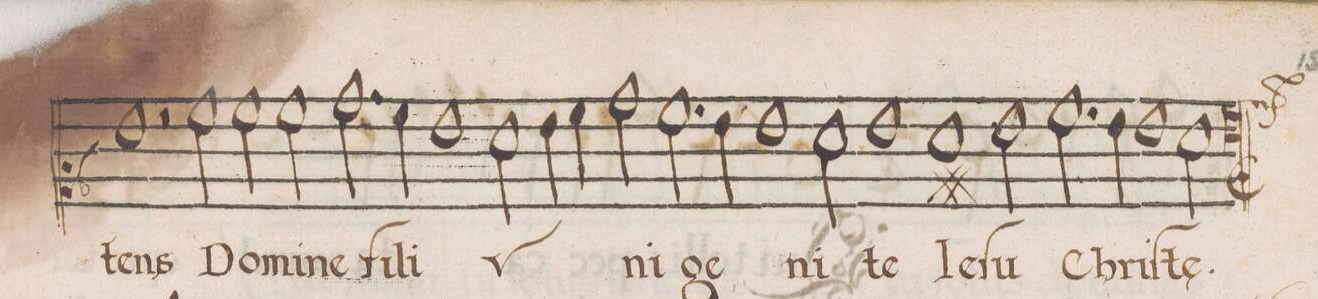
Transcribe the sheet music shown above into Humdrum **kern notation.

**kern	**text
*I"CANTVS	*
*clefC2	*
*k[b-]	*
*met(C)	*
*M2/1	*
1g\	-tens
=39-	=39-
2r	.
2a\	Do-
2a\	-mi-
2a\	-ne
=40-	=40-
2.b-\	fi-
4a\	-li
1g\	.
=41-	=41-
2f\	V-
4g\	.
4a\	.
2b-\	-ni-
2.a\	-ge-
=42-	=42-
4g\	.
1g\	.
2f\	-ni-
=43-	=43-
1g\	-te
1f#X\	Ie-
=44-	=44-
2g\	-ſu
2.a\	Chri-
4g\	.
1g\	.
=45-	=45-
2fny\	-ſte.
*custos:b-	*
[1gl;<	.
=46-	=46-
0g_	.
=47-	=47-
0g\]	.
=48||	=48||
*-	*-
